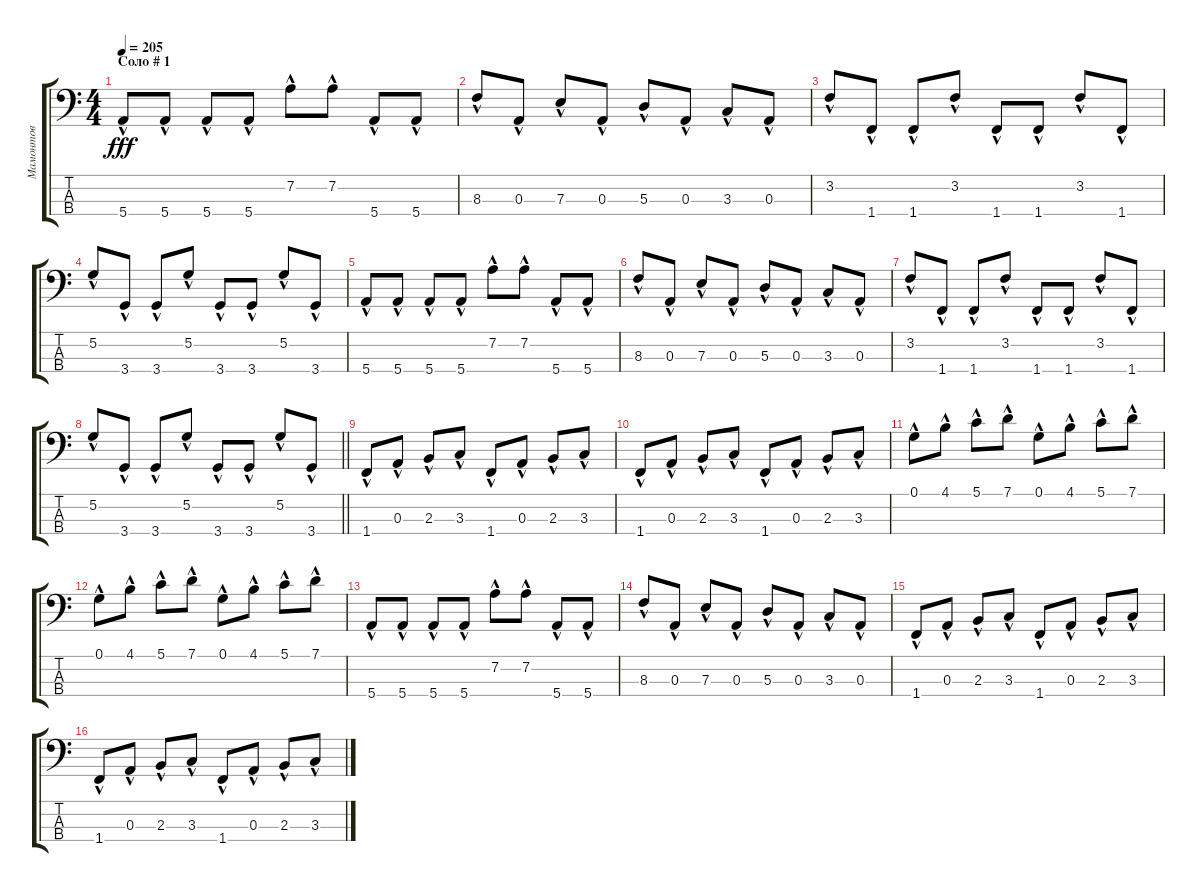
\track ("Мамонтов" "Мамонтов") {instrument electricbassfinger}
\staff {score tabs}
\tuning (G2 D2 A1 E1) {hide}
\ts (4 4)
\section ("" "Соло # 1")
\tempo 205
\clef f4
\ks c
5.4{hac}.8{dy fff} 5.4{hac}.8 5.4{hac}.8 5.4{hac}.8 7.2{hac}.8 7.2{hac}.8 5.4{hac}.8 5.4{hac}.8 |
8.3{hac}.8 0.3{hac}.8 7.3{hac}.8 0.3{hac}.8 5.3{hac}.8 0.3{hac}.8 3.3{hac}.8 0.3{hac}.8 |
3.2{hac}.8 1.4{hac}.8 1.4{hac}.8 3.2{hac}.8 1.4{hac}.8 1.4{hac}.8 3.2{hac}.8 1.4{hac}.8 |
5.2{hac}.8 3.4{hac}.8 3.4{hac}.8 5.2{hac}.8 3.4{hac}.8 3.4{hac}.8 5.2{hac}.8 3.4{hac}.8 |
5.4{hac}.8 5.4{hac}.8 5.4{hac}.8 5.4{hac}.8 7.2{hac}.8 7.2{hac}.8 5.4{hac}.8 5.4{hac}.8 |
8.3{hac}.8 0.3{hac}.8 7.3{hac}.8 0.3{hac}.8 5.3{hac}.8 0.3{hac}.8 3.3{hac}.8 0.3{hac}.8 |
3.2{hac}.8 1.4{hac}.8 1.4{hac}.8 3.2{hac}.8 1.4{hac}.8 1.4{hac}.8 3.2{hac}.8 1.4{hac}.8 |
\barLineRight lightlight
5.2{hac}.8 3.4{hac}.8 3.4{hac}.8 5.2{hac}.8 3.4{hac}.8 3.4{hac}.8 5.2{hac}.8 3.4{hac}.8 |
1.4{hac}.8 0.3{hac}.8 2.3{hac}.8 3.3{hac}.8 1.4{hac}.8 0.3{hac}.8 2.3{hac}.8 3.3{hac}.8 |
1.4{hac}.8 0.3{hac}.8 2.3{hac}.8 3.3{hac}.8 1.4{hac}.8 0.3{hac}.8 2.3{hac}.8 3.3{hac}.8 |
0.1{hac}.8 4.1{hac}.8 5.1{hac}.8 7.1{hac}.8 0.1{hac}.8 4.1{hac}.8 5.1{hac}.8 7.1{hac}.8 |
0.1{hac}.8 4.1{hac}.8 5.1{hac}.8 7.1{hac}.8 0.1{hac}.8 4.1{hac}.8 5.1{hac}.8 7.1{hac}.8 |
5.4{hac}.8 5.4{hac}.8 5.4{hac}.8 5.4{hac}.8 7.2{hac}.8 7.2{hac}.8 5.4{hac}.8 5.4{hac}.8 |
8.3{hac}.8 0.3{hac}.8 7.3{hac}.8 0.3{hac}.8 5.3{hac}.8 0.3{hac}.8 3.3{hac}.8 0.3{hac}.8 |
1.4{hac}.8 0.3{hac}.8 2.3{hac}.8 3.3{hac}.8 1.4{hac}.8 0.3{hac}.8 2.3{hac}.8 3.3{hac}.8 |
1.4{hac}.8 0.3{hac}.8 2.3{hac}.8 3.3{hac}.8 1.4{hac}.8 0.3{hac}.8 2.3{hac}.8 3.3{hac}.8
